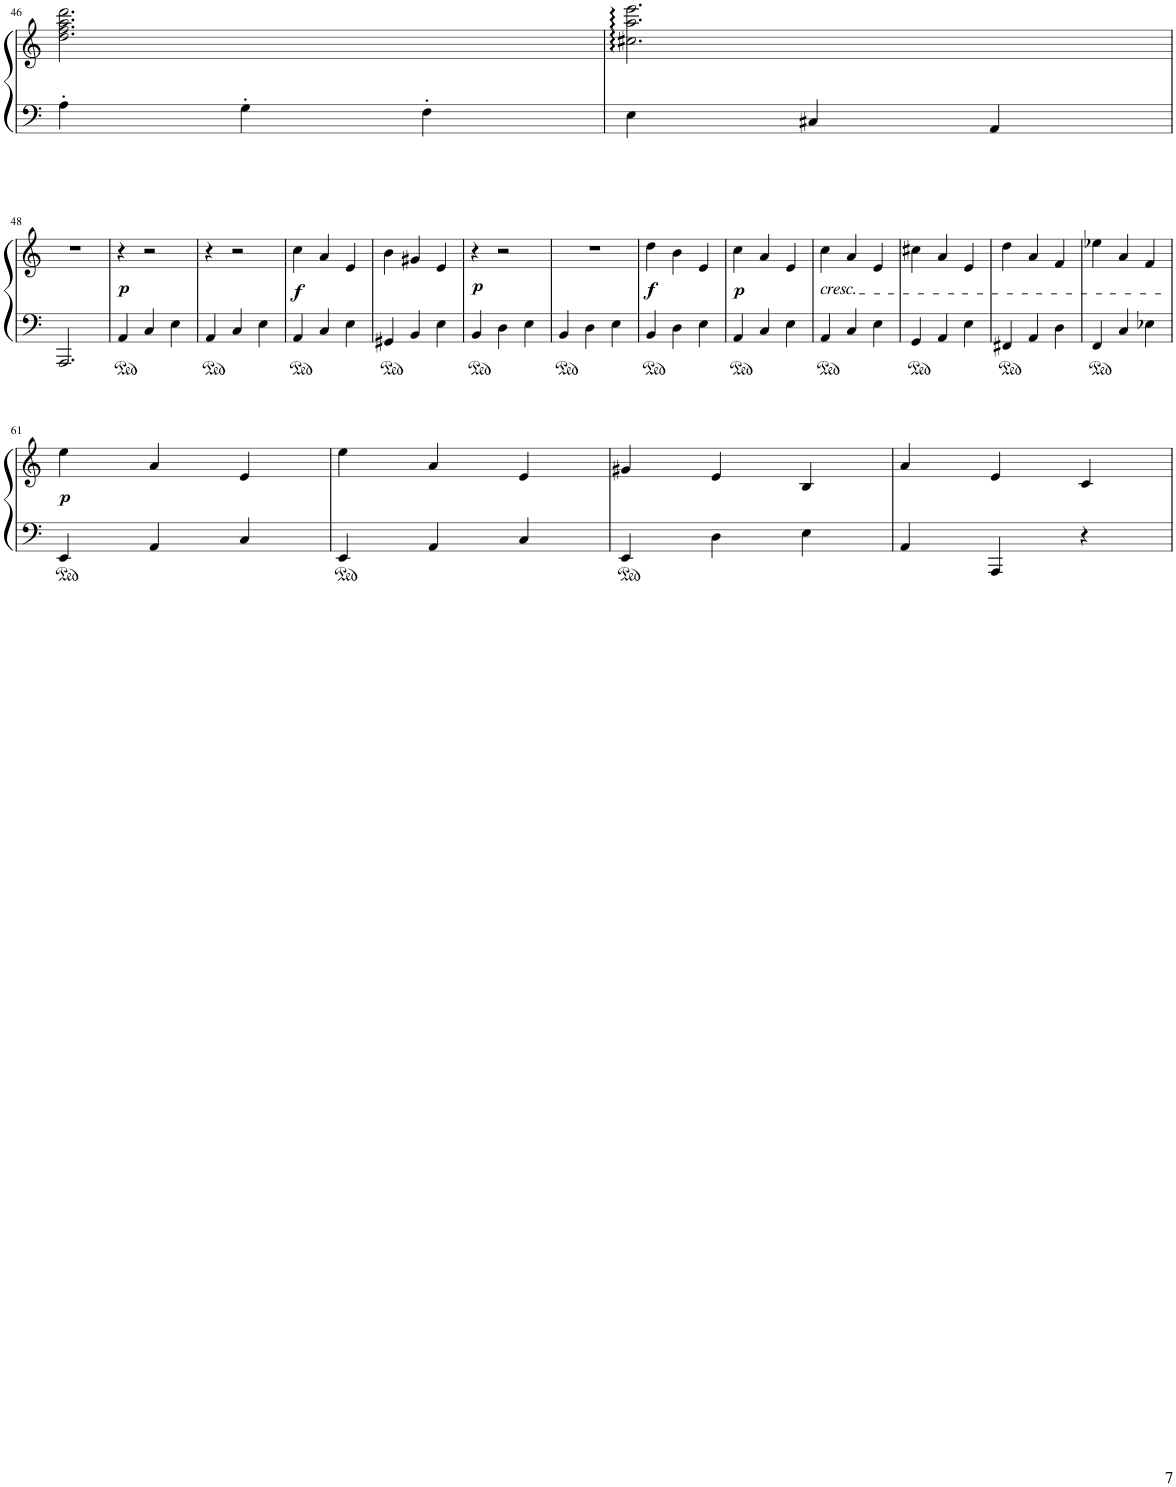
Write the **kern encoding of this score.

**kern	**kern	**dynam
*part1	*part1	*part1
*staff2	*staff1	*staff1/2
*I"Piano	*	*
*I'Pno.	*	*
!!LO:PB:g=z
*clefF4	*clefG2	*
*k[]	*k[]	*
*M3/4	*M3/4	*
=46	=46	=46
4A'\	2.dd\ 2.ff\ 2.aa\ 2.ddd\	.
4G'\	.	.
4F'\	.	.
=47	=47	=47
4E\	2.cc#X\ 2.aa\ 2.eee\	.
4C#X/	.	.
4AA/	.	.
!!LO:LB:g=z
=48	=48	=48
2.AAA/	2.r	.
=49	=49	=49
!	!	!LO:DY:b
4AA/	4r	p
4C/	2r	.
4E\	.	.
=50	=50	=50
4AA/	4r	.
4C/	2r	.
4E\	.	.
=51	=51	=51
!	!	!LO:DY:b
4AA/	4cc\	f
4C/	4a/	.
4E\	4e/	.
=52	=52	=52
4GG#X/	4b\	.
4BB/	4g#X/	.
4E\	4e/	.
=53	=53	=53
!	!	!LO:DY:b
4BB/	4r	p
4D\	2r	.
4E\	.	.
=54	=54	=54
4BB/	2.r	.
4D\	.	.
4E\	.	.
=55	=55	=55
!	!	!LO:DY:b
4BB/	4dd\	f
4D\	4b\	.
4E\	4e/	.
=56	=56	=56
!	!	!LO:DY:b
4AA/	4cc\	p
4C/	4a/	.
4E\	4e/	.
=57	=57	=57
!	!LO:TX:b:i:t=cresc.	!
4AA/	4cc\	.
4C/	4a/	.
4E\	4e/	.
=58	=58	=58
4GG/	4cc#X\	.
4AA/	4a/	.
4E\	4e/	.
=59	=59	=59
4FF#X/	4dd\	.
4AA/	4a/	.
4D\	4f/	.
=60	=60	=60
4FF/	4ee-X\	.
4C/	4a/	.
4E-X\	4f/	.
!!LO:LB:g=z
=61	=61	=61
!	!	!LO:DY:b
4EE/	4ee\	p
4AA/	4a/	.
4C/	4e/	.
=62	=62	=62
4EE/	4ee\	.
4AA/	4a/	.
4C/	4e/	.
=63	=63	=63
4EE/	4g#X/	.
4D\	4e/	.
4E\	4B/	.
=64	=64	=64
4AA/	4a/	.
4AAA/	4e/	.
4r	4c/	.
=	=	=
*-	*-	*-
